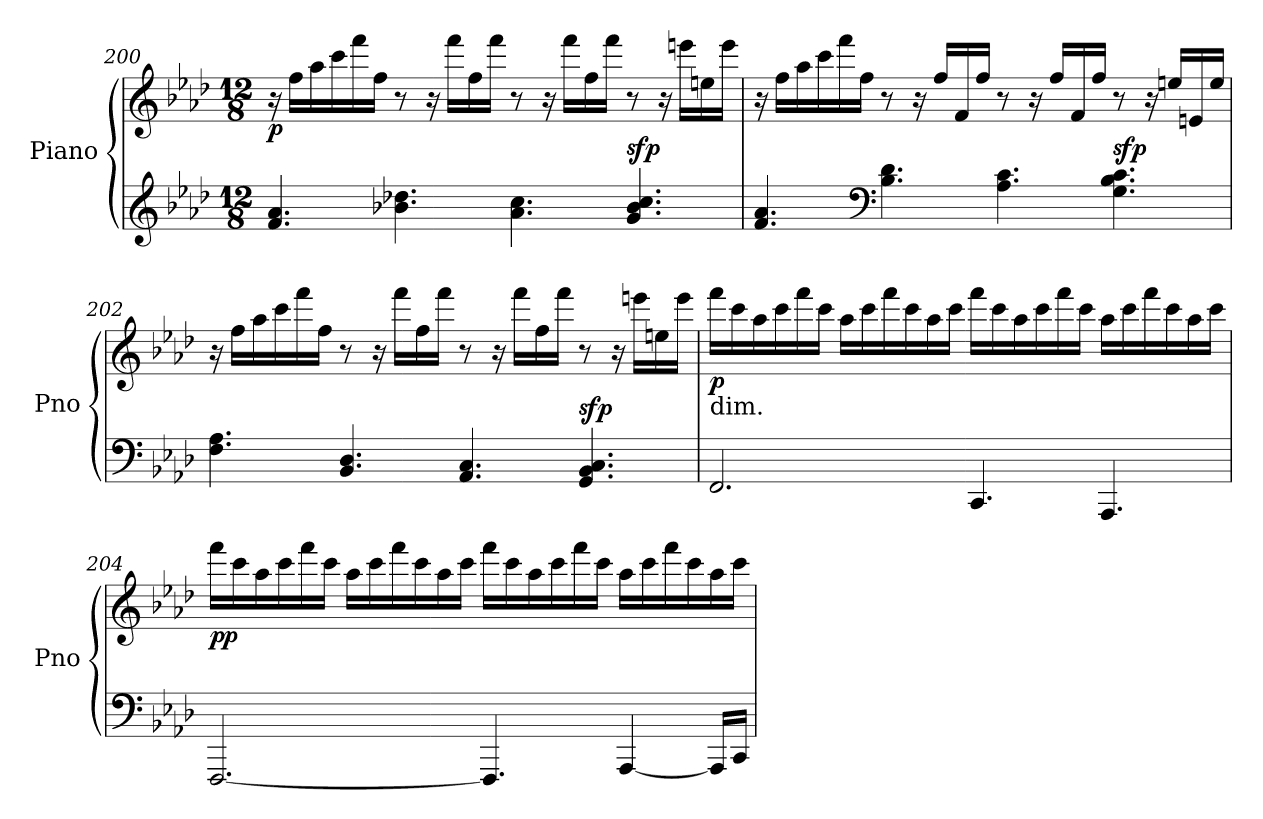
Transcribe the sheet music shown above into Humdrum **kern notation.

**kern	**kern	**dynam
*part1	*part1	*part1
*staff2	*staff1	*staff1/2
*I"Piano	*	*
*I'Pno	*	*
!!LO:LB:g=z
*clefG2	*clefG2	*
*k[b-e-a-d-]	*k[b-e-a-d-]	*
*A-:	*A-:	*
*M12/8	*M12/8	*
=200	=200	=200
!	!	!LO:DY:b
4.f/ 4.a-/	16r	p
.	16ff\LL	.
.	16aa-\	.
.	16ccc\	.
.	16fff\	.
.	16ff\JJ	.
4.b-X\ 4.dd-X\	8r	.
.	16r	.
.	16fff\LL	.
.	16ff\	.
.	16fff\JJ	.
4.a-\ 4.cc\	8r	.
.	16r	.
.	16fff\LL	.
.	16ff\	.
.	16fff\JJ	.
!	!	!LO:DY:a=2
4.g/ 4.b-/ 4.cc/	8r	sfp
.	16r	.
.	16eeen\LL	.
.	16een\	.
.	16eee\JJ	.
=201	=201	=201
4.f/ 4.a-/	16r	.
.	16ff\LL	.
.	16aa-\	.
.	16ccc\	.
.	16fff\	.
.	16ff\JJ	.
*clefF4	*	*
4.B-\ 4.d-\	8r	.
.	16r	.
.	16ff/LL	.
.	16f/	.
.	16ff/JJ	.
4.A-\ 4.c\	8r	.
.	16r	.
.	16ff/LL	.
.	16f/	.
.	16ff/JJ	.
!	!	!LO:DY:a=2
4.G\ 4.B-\ 4.c\	8r	sfp
.	16r	.
.	16een/LL	.
.	16en/	.
.	16ee/JJ	.
!!LO:LB:g=z
=202	=202	=202
4.F\ 4.A-\	16r	.
.	16ff\LL	.
.	16aa-\	.
.	16ccc\	.
.	16fff\	.
.	16ff\JJ	.
4.BB-/ 4.D-/	8r	.
.	16r	.
.	16fff\LL	.
.	16ff\	.
.	16fff\JJ	.
4.AA-/ 4.C/	8r	.
.	16r	.
.	16fff\LL	.
.	16ff\	.
.	16fff\JJ	.
!	!	!LO:DY:a=2
4.GG/ 4.BB-/ 4.C/	8r	sfp
.	16r	.
.	16eeen\LL	.
.	16een\	.
.	16eee\JJ	.
=203	=203	=203
!	!LO:TX:b:t=dim.	!
!	!	!LO:DY:b
2.FF/	16fff\LL	p
.	16ccc\	.
.	16aa-\	.
.	16ccc\	.
.	16fff\	.
.	16ccc\JJ	.
.	16aa-\LL	.
.	16ccc\	.
.	16fff\	.
.	16ccc\	.
.	16aa-\	.
.	16ccc\JJ	.
4.CC/	16fff\LL	.
.	16ccc\	.
.	16aa-\	.
.	16ccc\	.
.	16fff\	.
.	16ccc\JJ	.
4.AAA-/	16aa-\LL	.
.	16ccc\	.
.	16fff\	.
.	16ccc\	.
.	16aa-\	.
.	16ccc\JJ	.
!!LO:LB:g=z
=204	=204	=204
!	!	!LO:DY:b
[2.FFF/	16fff\LL	pp
.	16ccc\	.
.	16aa-\	.
.	16ccc\	.
.	16fff\	.
.	16ccc\JJ	.
.	16aa-\LL	.
.	16ccc\	.
.	16fff\	.
.	16ccc\	.
.	16aa-\	.
.	16ccc\JJ	.
4.FFF/]	16fff\LL	.
.	16ccc\	.
.	16aa-\	.
.	16ccc\	.
.	16fff\	.
.	16ccc\JJ	.
[4AAA-/	16aa-\LL	.
.	16ccc\	.
.	16fff\	.
.	16ccc\	.
16AAA-/LL]	16aa-\	.
16CC/JJ	16ccc\JJ	.
=	=	=
*-	*-	*-
